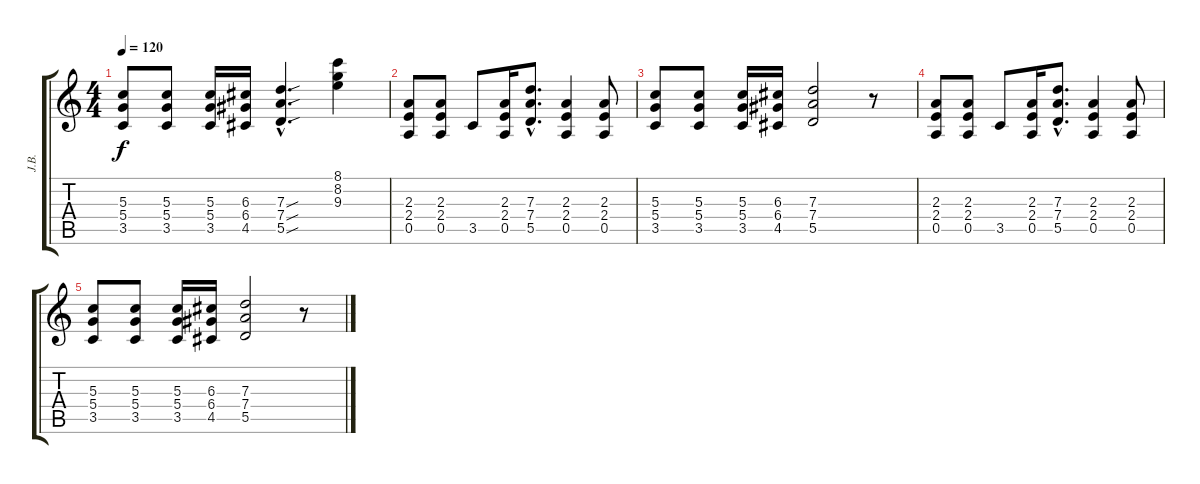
\track ("J.B." "J.B.") {instrument distortionguitar}
\staff {score tabs}
\tuning (E4 B3 G3 D3 A2 E2) {hide}
\ts (4 4)
\tempo 120
\clef g2
\ks c
(5.3 5.4 3.5).8{dy f} (5.3 5.4 3.5).8 (5.3 5.4 3.5).16 (6.3 6.4 4.5).16 (7.3{sou hac} 7.4{sou hac} 5.5{sou hac}).4{d} (8.1 8.2 9.3).4 |
(2.3 2.4 0.5).8 (2.3 2.4 0.5).8 3.5.8 (2.3 2.4 0.5).16 (7.3{hac} 7.4{hac} 5.5{hac}).8{d} (2.3 2.4 0.5).4 (2.3 2.4 0.5).8 |
(5.3 5.4 3.5).8 (5.3 5.4 3.5).8 (5.3 5.4 3.5).16 (6.3 6.4 4.5).16 (7.3 7.4 5.5).2 r.8 |
(2.3 2.4 0.5).8 (2.3 2.4 0.5).8 3.5.8 (2.3 2.4 0.5).16 (7.3{hac} 7.4{hac} 5.5{hac}).8{d} (2.3 2.4 0.5).4 (2.3 2.4 0.5).8 |
(5.3 5.4 3.5).8 (5.3 5.4 3.5).8 (5.3 5.4 3.5).16 (6.3 6.4 4.5).16 (7.3 7.4 5.5).2 r.8
